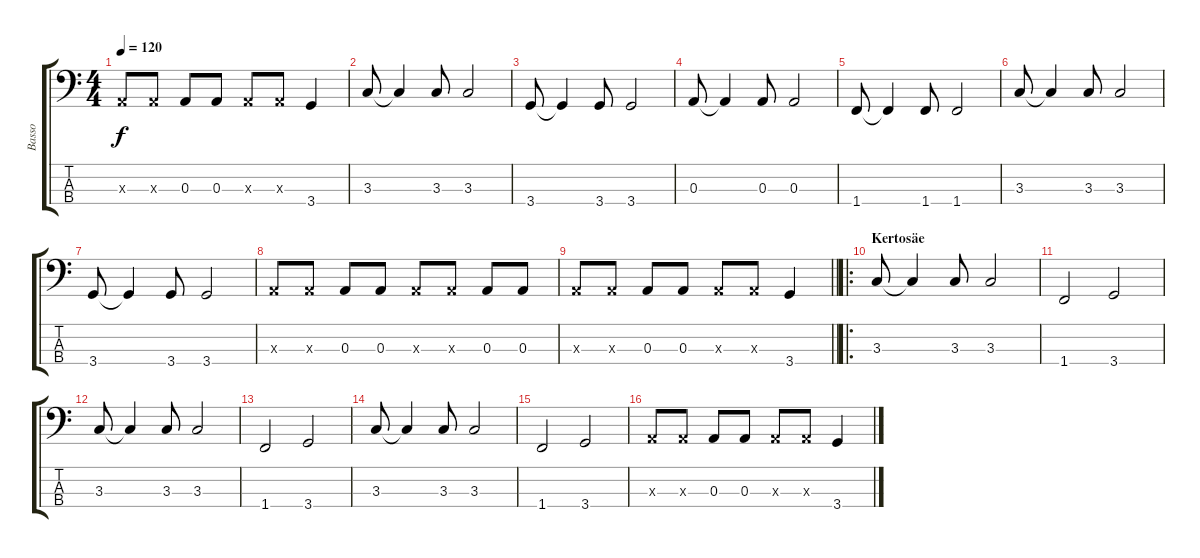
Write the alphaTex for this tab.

\track ("Basso" "Basso") {instrument electricbassfinger}
\staff {score tabs}
\tuning (G2 D2 A1 E1) {hide}
\ts (4 4)
\tempo 120
\clef f4
\ks c
0.3{x}.8{dy f} 0.3{x}.8 0.3.8 0.3.8 0.3{x}.8 0.3{x}.8 3.4.4 |
3.3.8 3.3{t}.4 3.3.8 3.3.2 |
3.4.8 3.4{t}.4 3.4.8 3.4.2 |
0.3.8 0.3{t}.4 0.3.8 0.3.2 |
1.4.8 1.4{t}.4 1.4.8 1.4.2 |
3.3.8 3.3{t}.4 3.3.8 3.3.2 |
3.4.8 3.4{t}.4 3.4.8 3.4.2 |
0.3{x}.8 0.3{x}.8 0.3.8 0.3.8 0.3{x}.8 0.3{x}.8 0.3.8 0.3.8 |
\barLineRight lightlight
0.3{x}.8 0.3{x}.8 0.3.8 0.3.8 0.3{x}.8 0.3{x}.8 3.4.4 |
\ro
\section ("" "Kertosäe")
3.3.8 3.3{t}.4 3.3.8 3.3.2 |
1.4.2 3.4.2 |
3.3.8 3.3{t}.4 3.3.8 3.3.2 |
1.4.2 3.4.2 |
3.3.8 3.3{t}.4 3.3.8 3.3.2 |
1.4.2 3.4.2 |
0.3{x}.8 0.3{x}.8 0.3.8 0.3.8 0.3{x}.8 0.3{x}.8 3.4.4
